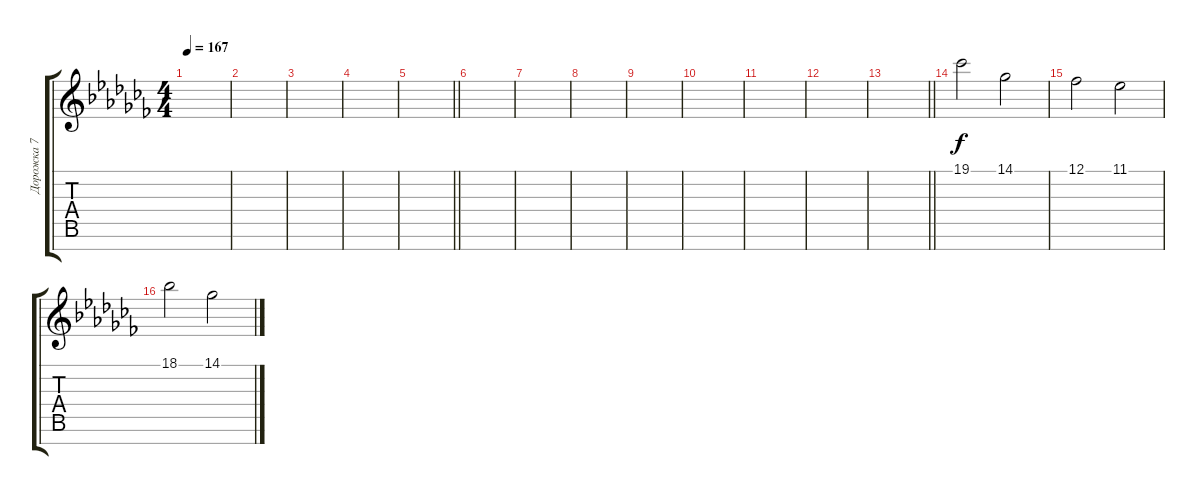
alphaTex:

\track ("Дорожка 7" "Дорожка 7") {instrument pad3polysynth}
\staff {score tabs}
\tuning (E4 B3 G3 D3 A2 E2 B1) {hide}
\ts (4 4)
\tempo 167
\clef g2
\ks abminor
|
|
|
|
\barLineRight lightlight
|
|
|
|
|
|
|
|
\barLineRight lightlight
|
19.1.2 14.1.2 |
12.1.2 11.1.2 |
18.1.2 14.1.2
